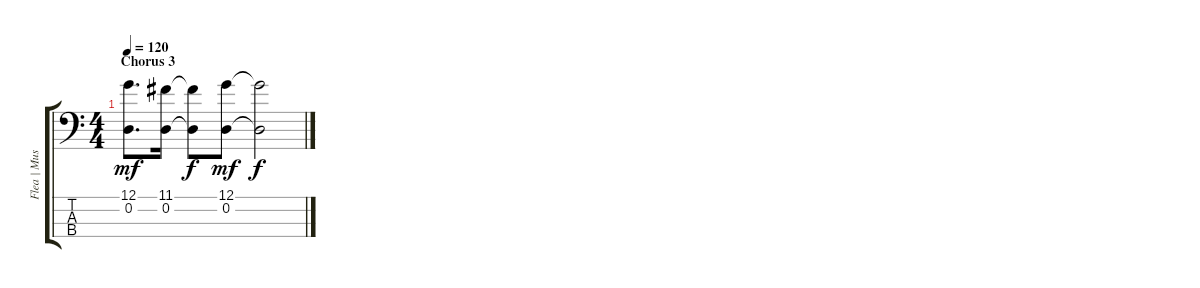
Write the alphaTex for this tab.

\track ("Flea | Music Man Stingray | Bass" "Flea | Mus") {instrument electricbassfinger}
\staff {score tabs}
\tuning (G2 D2 A1 E1) {hide}
\ts (4 4)
\section ("" "Chorus 3")
\tempo 120
\clef f4
\ks c
(12.1 0.2).8{d dy mf} (11.1 0.2).16 (11.1{t} 0.2{t}).8{dy f} (12.1 0.2).8{dy mf} (12.1{t} 0.2{t}).2{dy f}
